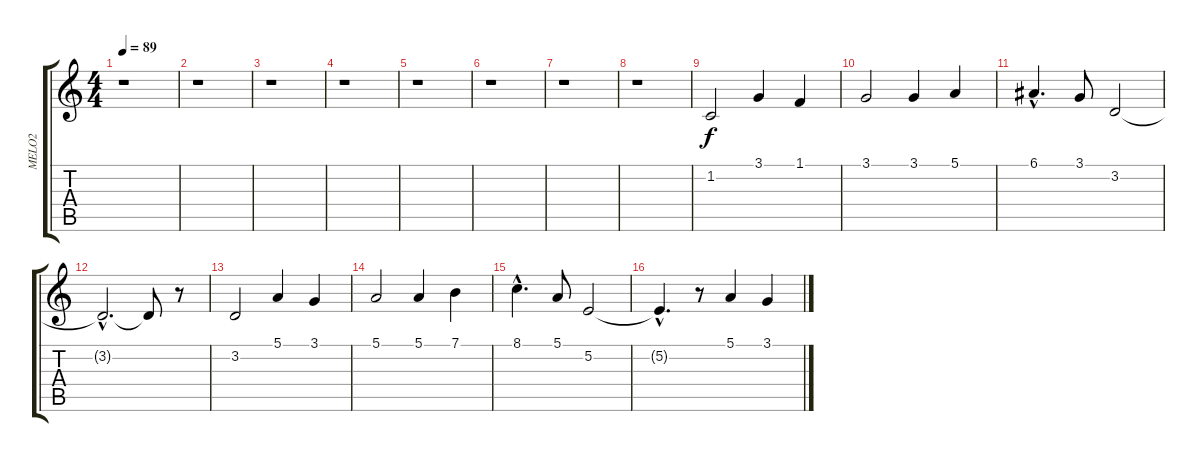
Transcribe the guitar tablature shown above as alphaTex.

\track ("MELO2" "MELO2") {instrument clarinet}
\staff {score tabs}
\tuning (E4 B3 G3 D3 A2 E2) {hide}
\ts (4 4)
\tempo 89
\clef g2
\ks c
r.1{dy f instrument clarinet} |
r.1 |
r.1 |
r.1 |
r.1 |
r.1 |
r.1 |
r.1 |
1.2.2{volume 12} 3.1.4 1.1.4 |
3.1.2 3.1.4 5.1.4 |
6.1{hac}.4{d} 3.1.8 3.2.2 |
3.2{hac t}.2{d} 3.2{t}.8 r.8 |
3.2.2 5.1.4 3.1.4 |
5.1.2 5.1.4 7.1.4 |
8.1{hac}.4{d} 5.1.8 5.2.2 |
5.2{hac t}.4{d} r.8 5.1.4 3.1.4
